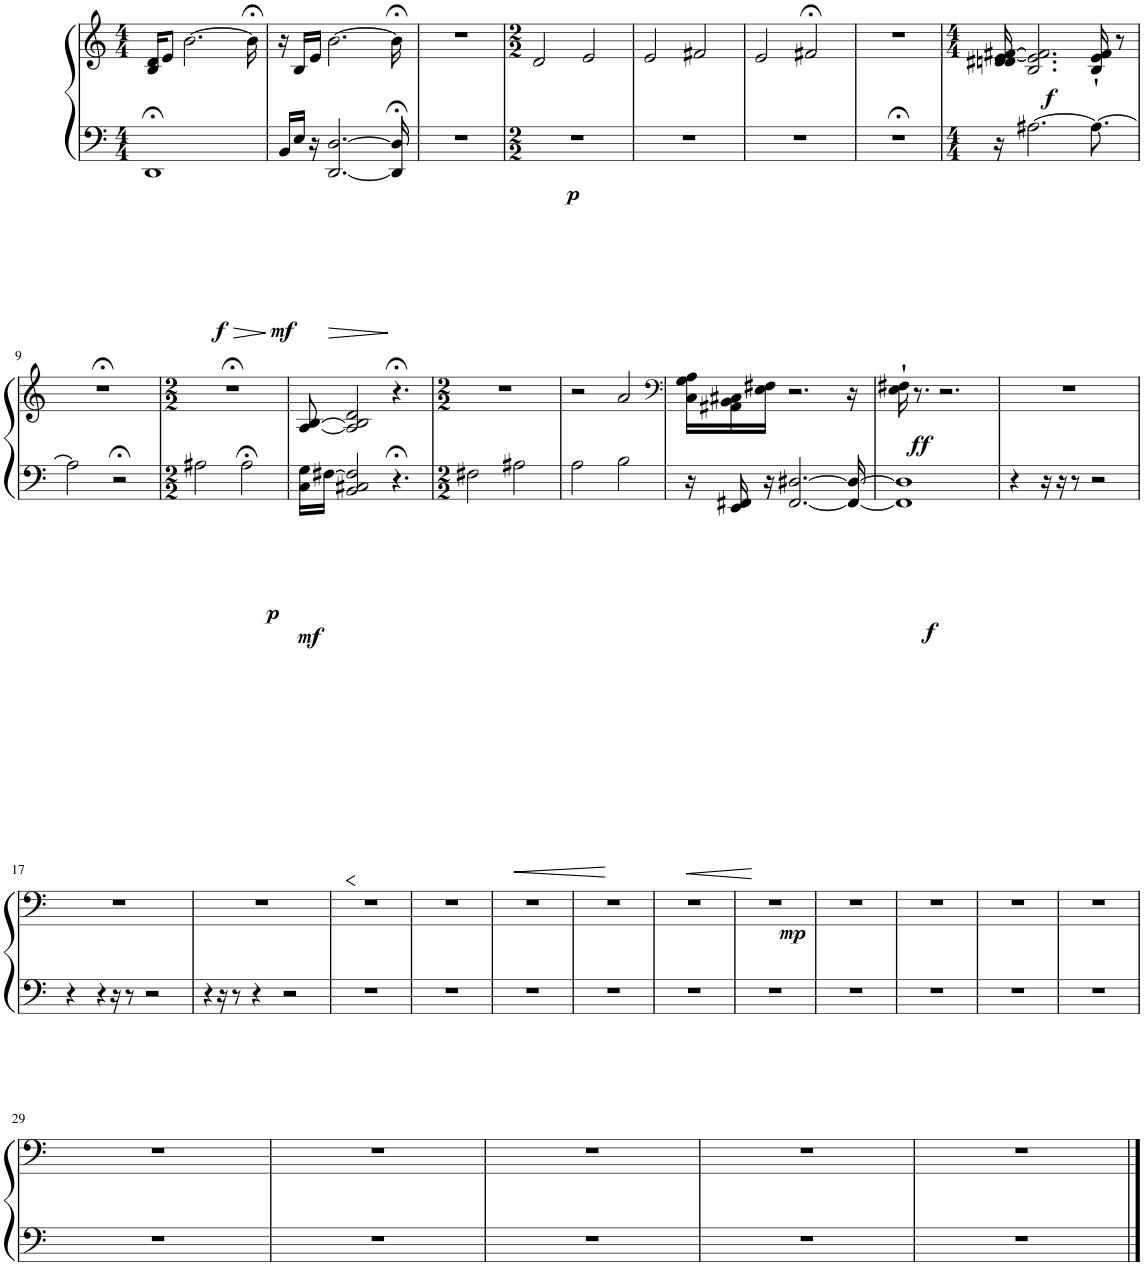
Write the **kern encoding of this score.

**kern	**kern	**dynam
*part1	*part1	*part1
*staff2	*staff1	*staff1/2
*I"Piano	*	*
*I'Pno	*	*
*clefF4	*clefG2	*
*k[]	*k[]	*
*M4/4	*M4/4	*
=1	=1	=1
!	!	!LO:DY:b=2
1DD;<	16B/ 16d/KL	f
.	8e/J	.
.	[2.b\	.
.	16b;<\]	.
=2	=2	=2
!	!	!LO:DY:b=2
16BB/LL	16r	mf
16E/JJ	16B/LL	.
16r	16e/JJ	.
[2.DD/ [2.D/	[2.b\	.
16DD/];< 16D/];<	16b;<\]	.
=3	=3	=3
1r	1r	.
=4	=4	=4
*M2/2	*M2/2	*
!	!	!LO:DY:b=2
1r	2d/	p
.	2e/	.
=5	=5	=5
1r	2e/	.
.	2f#X/	.
=6	=6	=6
1r	2e/	.
.	2f#X;</	.
=7	=7	=7
1r;<	1r	.
=8	=8	=8
*M4/4	*M4/4	*
!	!	!LO:DY:b
16r	16dn/ 16d#X/ [16e/ [16f#X/	f
[2.A#X\	2.B/ 2.e/] 2.f#/]	.
8.A#\_	16B/` 16e/` 16f#/`	.
.	8r	.
!!LO:LB:g=z
=9	=9	=9
2A#\]	1r;<	.
2r;<	.	.
=10	=10	=10
*M2/2	*M2/2	*
!	!	!LO:DY:b=2
2A#X\	1r;<	p
2A#;<\	.	.
=11	=11	=11
!	!	!LO:DY:b=2
16C\ 16G\LL	[8A/ [8B/	mf
[16F#X\JJ	.	.
2BB/ 2C#X/ 2F#/]	2A/] 2B/] 2d/	.
4.r;<	4.r;<	.
=12	=12	=12
*M2/2	*M2/2	*
2F#X\	1r	.
2A#X\	.	.
=13	=13	=13
2A\	2r	.
2B\	2a/	.
=14	=14	=14
*	*clefF4	*
*	*^	*
16r	16C\ 16G\ 16A\LL	2ryy	.
16EE/ 16FF#X/	16AA#X\ 16BB\ 16C#X\	.	.
16r	16E\ 16F#X\JJ	.	.
[2.FF#/ [2.D#X/	2.r	.	.
!	!	!	!LO:DY:b
.	.	2ryy	f
16FF#/_ 16D#/_	16r	.	.
=15	=15	=15	=15
!	!	!	!LO:DY:b
*	*v	*v	*
1FF#] 1D#]	16E\` 16F#X\`	ff
.	8.r	.
.	2.r	.
=16	=16	=16
4r	1r	.
16r	.	.
16r	.	.
8r	.	.
2r	.	.
!!LO:LB:g=z
=17	=17	=17
4r	1r	.
4r	.	.
16r	.	.
8r	.	.
2r	.	.
.	8.ryy	.
=18	=18	=18
4r	1r	.
16r	.	.
8r	.	.
4r	.	.
2r	.	.
.	8.ryy	.
=19	=19	=19
1r	1r	.
=20	=20	=20
1r	1r	.
=21	=21	=21
1r	1r	.
=22	=22	=22
1r	1r	.
=23	=23	=23
1r	1r	.
=24	=24	=24
!	!	!LO:DY:b
1r	1r	mp
=25	=25	=25
1r	1r	.
=26	=26	=26
1r	1r	.
=27	=27	=27
1r	1r	.
=28	=28	=28
1r	1r	.
!!LO:LB:g=z
=29	=29	=29
1r	1r	.
=30	=30	=30
1r	1r	.
=31	=31	=31
1r	1r	.
=32	=32	=32
1r	1r	.
=33	=33	=33
1r	1r	.
==	==	==
*-	*-	*-
